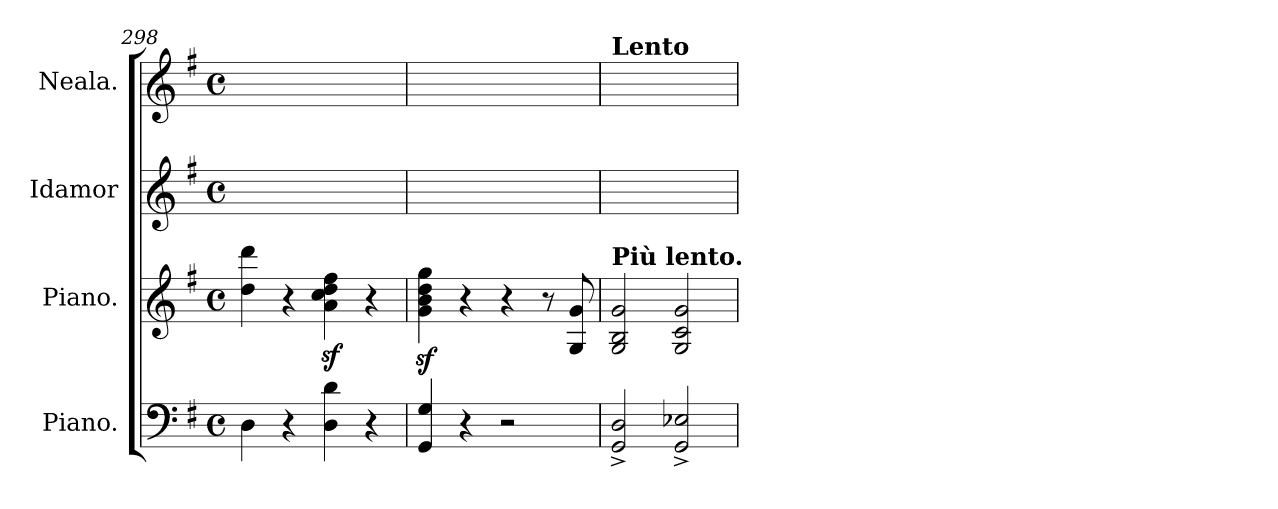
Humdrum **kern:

**kern	**kern	**kern	**kern
*part4	*part3	*part2	*part1
*staff4	*staff3	*staff2	*staff1
*I"Piano.	*I"Piano.	*I"Idamor	*I"Neala.
*	*	*I'I.	*I'N.
*clefF4	*clefG2	*clefG2	*clefG2
*k[f#]	*k[f#]	*k[f#]	*k[f#]
*M6/4	*M6/4	*M4/4	*M4/4
*met(c)	*met(c)	*met(c)	*met(c)
=298	=298	=298	=298
4D\	4dd\ 4ddd\	1ryy	1ryy
4r	4r	.	.
4D\ 4d\	4az\ 4ccz\ 4ddz\ 4ff#z\	.	.
4r	4r	.	.
=299	=299	=299	=299
4GG/ 4G/	4gz\ 4bz\ 4ddz\ 4ggz\	1ryy	1ryy
4r	4r	.	.
2r	4r	.	.
.	8r	.	.
.	8G/ 8g/	.	.
=300	=300	=300	=300
!	!	!	!LO:TX:a:B:t=Lento
!	!LO:TX:a:B:t=Più lento.	!	!
2GG^/ 2D^/	2G/ 2B/ 2g/	1ryy	1ryy
2GG^/ 2E-X^/	2G/ 2c/ 2g/	.	.
=	=	=	=
*-	*-	*-	*-
